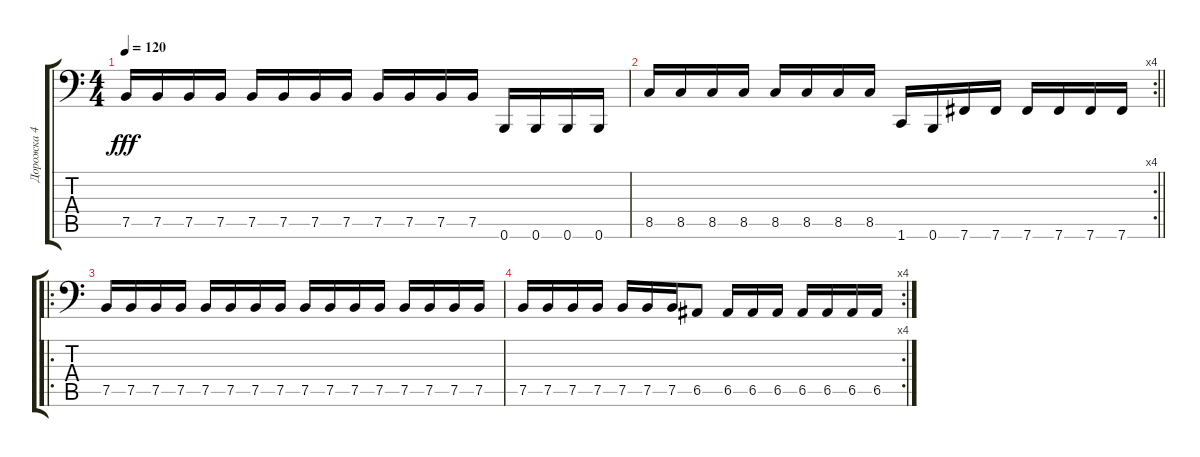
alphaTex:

\track ("Дорожка 4" "Дорожка 4") {instrument electricbasspick}
\staff {score tabs}
\tuning (B2 Gb2 D2 A1 E1 B0) {hide}
\ts (4 4)
\tempo 120
\clef f4
\ks c
7.5.16{dy fff} 7.5.16 7.5.16 7.5.16 7.5.16 7.5.16 7.5.16 7.5.16 7.5.16 7.5.16 7.5.16 7.5.16 0.6.16 0.6.16 0.6.16 0.6.16 |
\rc 4
\barLineRight lightlight
8.5.16 8.5.16 8.5.16 8.5.16 8.5.16 8.5.16 8.5.16 8.5.16 1.6.16 0.6.16 7.6.16 7.6.16 7.6.16 7.6.16 7.6.16 7.6.16 |
\ro
7.5.16 7.5.16 7.5.16 7.5.16 7.5.16 7.5.16 7.5.16 7.5.16 7.5.16 7.5.16 7.5.16 7.5.16 7.5.16 7.5.16 7.5.16 7.5.16 |
\rc 4
7.5.16 7.5.16 7.5.16 7.5.16 7.5.16 7.5.16 7.5.16 6.5.8 6.5.16 6.5.16 6.5.16 6.5.16 6.5.16 6.5.16 6.5.16
